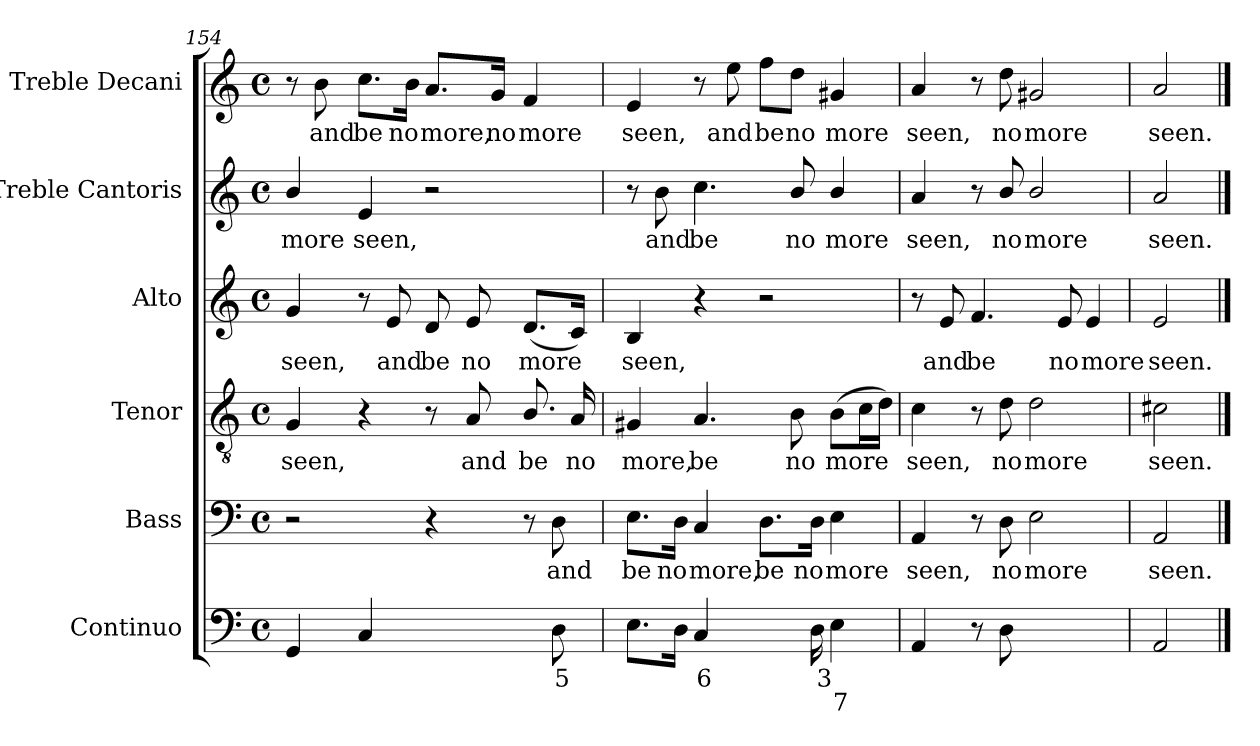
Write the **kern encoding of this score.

**kern	**text	**text	**text	**kern	**text	**kern	**text	**kern	**text	**kern	**text	**kern	**text
*part6	*part6	*part6	*part6	*part5	*part5	*part4	*part4	*part3	*part3	*part2	*part2	*part1	*part1
*staff6	*staff6	*staff6	*staff6	*staff5	*staff5	*staff4	*staff4	*staff3	*staff3	*staff2	*staff2	*staff1	*staff1
*I"Continuo	*	*	*	*I"Bass	*	*I"Tenor	*	*I"Alto	*	*I"Treble Cantoris	*	*I"Treble Decani	*
*	*	*	*	*I'B	*	*I'T	*	*I'A	*	*I'S	*	*	*
!!LO:LB:g=z
*clefF4	*	*	*	*clefF4	*	*clefGv2	*	*clefG2	*	*clefG2	*	*clefG2	*
*k[]	*	*	*	*k[]	*	*k[]	*	*k[]	*	*k[]	*	*k[]	*
*C:	*	*	*	*C:	*	*C:	*	*C:	*	*C:	*	*C:	*
*M4/4	*	*	*	*M4/4	*	*M4/4	*	*M4/4	*	*M4/4	*	*M4/4	*
*met(c)	*	*	*	*met(c)	*	*met(c)	*	*met(c)	*	*met(c)	*	*met(c)	*
=154	=154	=154	=154	=154	=154	=154	=154	=154	=154	=154	=154	=154	=154
!	!	!	!	!	!	!	!LO:LY:b	!	!LO:LY:b	!	!LO:LY:b	!	!
4GG	.	.	.	2r	.	4G	seen,	4g	seen,	4b/	more	8r	.
!	!	!	!	!	!	!	!	!	!	!	!	!	!LO:LY:b
.	.	.	.	.	.	.	.	.	.	.	.	8b	and
!	!	!	!	!	!	!	!	!	!	!	!LO:LY:b	!	!LO:LY:b
4C	.	.	.	.	.	4r	.	8r	.	4e	seen,	8.cc\L	be
!	!	!	!	!	!	!	!	!	!LO:LY:b	!	!	!	!
.	.	.	.	.	.	.	.	8e	and	.	.	.	.
!	!	!	!	!	!	!	!	!	!	!	!	!	!LO:LY:b
.	.	.	.	.	.	.	.	.	.	.	.	16b\Jk	no
!	!	!	!	!	!	!	!	!	!LO:LY:b	!	!	!	!LO:LY:b
[4Dyy	.	.	.	4r	.	8r	.	8d	be	2r	.	8.a/L	more,
!	!	!	!	!	!	!	!LO:LY:b	!	!LO:LY:b	!	!	!	!
.	.	.	.	.	.	8A	and	8e	no	.	.	.	.
!	!	!	!	!	!	!	!	!	!	!	!	!	!LO:LY:b
.	.	.	.	.	.	.	.	.	.	.	.	16g/Jk	no
!	!LO:LY:b	!	!	!	!	!	!LO:LY:b	!	!LO:LY:b	!	!	!	!LO:LY:b
8Dyy]	6	.	.	8r	.	8.B/	be	(<8.dL	more	.	.	4f	more
!	!LO:LY:b	!	!	!	!LO:LY:b	!	!	!	!	!	!	!	!
8D	5	.	.	8D	and	.	.	.	.	.	.	.	.
!	!	!	!	!	!	!	!LO:LY:b	!	!	!	!	!	!
.	.	.	.	.	.	16A	no	16cJ)	.	.	.	.	.
=155	=155	=155	=155	=155	=155	=155	=155	=155	=155	=155	=155	=155	=155
!	!	!	!	!	!LO:LY:b	!	!LO:LY:b	!	!LO:LY:b	!	!	!	!LO:LY:b
8.EL	.	.	.	8.E\L	be	4G#X	more,	4B	seen,	8r	.	4e	seen,
!	!	!	!	!	!	!	!	!	!	!	!LO:LY:b	!	!
.	.	.	.	.	.	.	.	.	.	8b	and	.	.
!	!	!	!	!	!LO:LY:b	!	!	!	!	!	!	!	!
16DJ	.	.	.	16D\Jk	no	.	.	.	.	.	.	.	.
!	!LO:LY:b	!	!	!	!LO:LY:b	!	!LO:LY:b	!	!	!	!LO:LY:b	!	!
4C	6	.	.	4C	more,	4.A	be	4r	.	4.cc	be	8r	.
!	!	!	!	!	!	!	!	!	!	!	!	!	!LO:LY:b
.	.	.	.	.	.	.	.	.	.	.	.	8ee	and
!	!LO:LY:b	!	!	!	!LO:LY:b	!	!	!	!	!	!	!	!LO:LY:b
[8Dyy	7	.	.	8.D\L	be	.	.	2r	.	.	.	8ff\L	be
!	!LO:LY:b	!	!	!	!	!	!LO:LY:b	!	!	!	!LO:LY:b	!	!LO:LY:b
16Dyy]	6	.	.	.	.	8B	no	.	.	8b/	no	8dd\J	no
!	!	!	!	!	!LO:LY:b	!	!	!	!	!	!	!	!
16D	.	.	.	16D\Jk	no	.	.	.	.	.	.	.	.
!	!LO:LY:b	!LO:LY:b	!	!	!LO:LY:b	!	!LO:LY:b	!	!	!	!LO:LY:b	!	!LO:LY:b
4E	3	7	.	4E	more	(>8BL	more	.	.	4b/	more	4g#X	more
.	.	.	.	.	.	16cL	.	.	.	.	.	.	.
.	.	.	.	.	.	16dJJ)	.	.	.	.	.	.	.
=156	=156	=156	=156	=156	=156	=156	=156	=156	=156	=156	=156	=156	=156
!	!	!	!	!	!LO:LY:b	!	!LO:LY:b	!	!	!	!LO:LY:b	!	!LO:LY:b
4AA	.	.	.	4AA	seen,	4c	seen,	8r	.	4a	seen,	4a	seen,
!	!	!	!	!	!	!	!	!	!LO:LY:b	!	!	!	!
.	.	.	.	.	.	.	.	8e	and	.	.	.	.
!	!	!	!	!	!	!	!	!	!LO:LY:b	!	!	!	!
8r	.	.	.	8r	.	8r	.	4.f	be	8r	.	8r	.
!	!	!	!	!	!LO:LY:b	!	!LO:LY:b	!	!	!	!LO:LY:b	!	!LO:LY:b
8D	.	.	.	8D	no	8d	no	.	.	8b/	no	8dd	no
!	!LO:LY:b	!LO:LY:b	!LO:LY:b	!	!LO:LY:b	!	!LO:LY:b	!	!	!	!LO:LY:b	!	!LO:LY:b
[4Eyy	3	9	7	2E	more	2d	more	.	.	2b/	more	2g#X	more
!	!	!	!	!	!	!	!	!	!LO:LY:b	!	!	!	!
.	.	.	.	.	.	.	.	8e	no	.	.	.	.
!	!	!LO:LY:b	!	!	!	!	!	!	!LO:LY:b	!	!	!	!
4Eyy]	.	8	.	.	.	.	.	4e	more	.	.	.	.
=157	=157	=157	=157	=157	=157	=157	=157	=157	=157	=157	=157	=157	=157
!	!	!	!	!	!LO:LY:b	!	!LO:LY:b	!	!LO:LY:b	!	!LO:LY:b	!	!LO:LY:b
2AA	.	.	.	2AA	seen.	2c#X	seen.	2e	seen.	2a	seen.	2a	seen.
==	==	==	==	==	==	==	==	==	==	==	==	==	==
*-	*-	*-	*-	*-	*-	*-	*-	*-	*-	*-	*-	*-	*-
